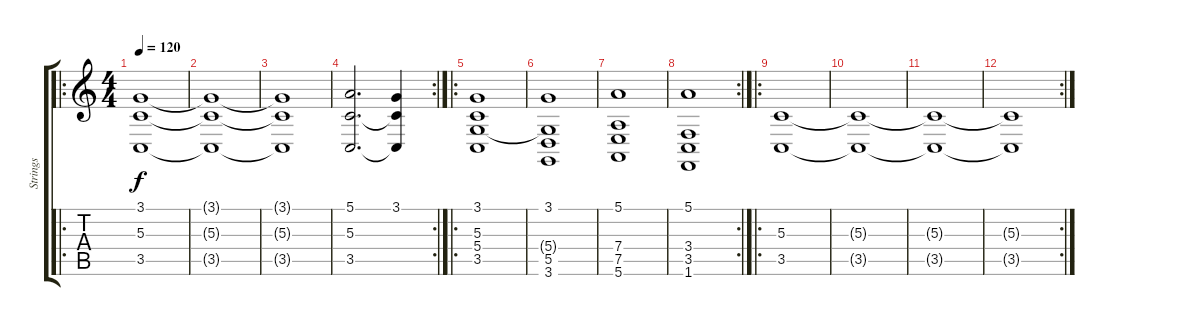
\track ("Strings" "Strings") {instrument stringensemble2}
\staff {score tabs}
\tuning (E4 B3 G3 D3 A2 E2) {hide}
\ro
\ts (4 4)
\tempo 120
\clef g2
\ks c
(3.1 5.3 3.5).1{dy f} |
(3.1{t} 5.3{t} 3.5{t}).1 |
(3.1{t} 5.3{t} 3.5{t}).1 |
\rc 2
(5.1 5.3 3.5).2{d} (3.1 5.3{t} 3.5{t}).4 |
\ro
(3.1 5.3 5.4 3.5).1 |
(3.1 5.4{t} 5.5 3.6).1 |
(5.1 7.4 7.5 5.6).1 |
\rc 2
(5.1 3.4 3.5 1.6).1 |
\ro
(5.3 3.5).1 |
(5.3{t} 3.5{t}).1 |
(5.3{t} 3.5{t}).1 |
\rc 2
(5.3{t} 3.5{t}).1
